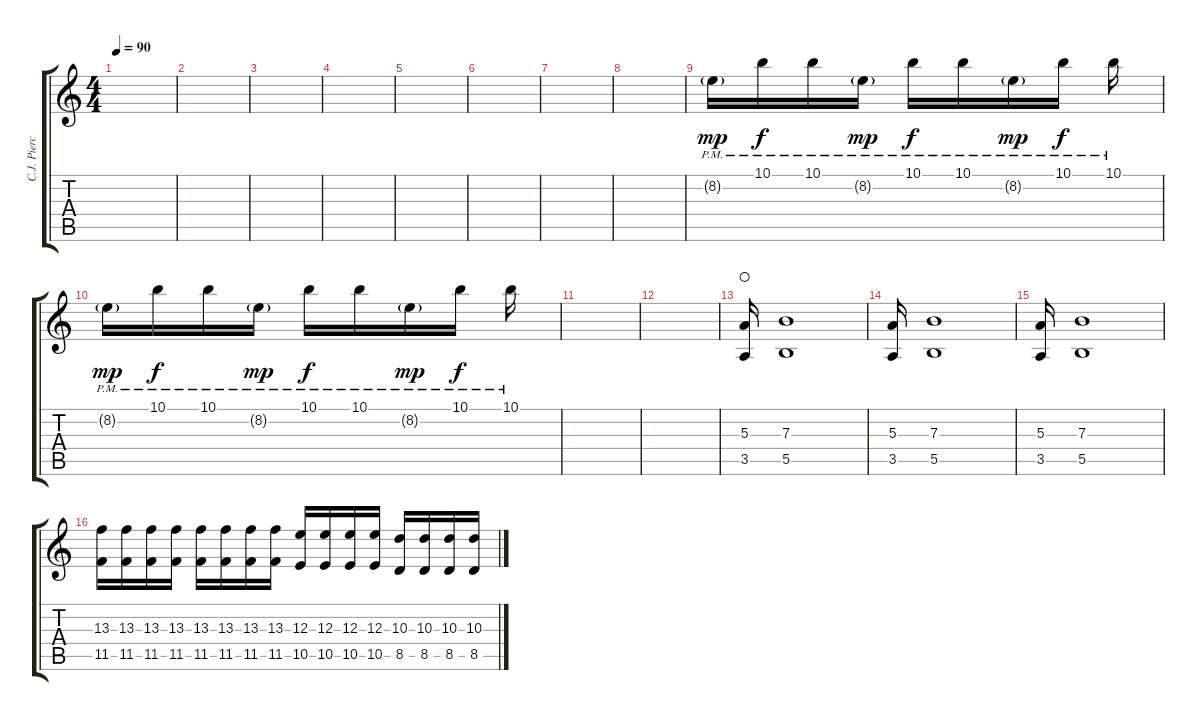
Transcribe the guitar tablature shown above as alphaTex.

\track ("C.J. Pierce " "C.J. Pierc") {instrument overdrivenguitar}
\staff {score tabs}
\tuning (Db4 Ab3 E3 B2 Gb2 B1) {hide}
\ts (4 4)
\tempo 90
\clef g2
\ks c
|
|
|
|
|
|
|
|
8.2{g pm}.16{dy mp} 10.1{pm}.16{dy f} 10.1{pm}.16 8.2{g pm}.16{dy mp} 10.1{pm}.16{dy f} 10.1{pm}.16 8.2{g pm}.16{dy mp} 10.1{pm}.16{dy f} 10.1{pm}.16 |
8.2{g pm}.16{dy mp} 10.1{pm}.16{dy f} 10.1{pm}.16 8.2{g pm}.16{dy mp} 10.1{pm}.16{dy f} 10.1{pm}.16 8.2{g pm}.16{dy mp} 10.1{pm}.16{dy f} 10.1{pm}.16 |
|
|
(5.3 3.5).16{waho} (7.3 5.5).1 |
(5.3 3.5).16 (7.3 5.5).1 |
(5.3 3.5).16 (7.3 5.5).1 |
(13.3 11.5).16 (13.3 11.5).16 (13.3 11.5).16 (13.3 11.5).16 (13.3 11.5).16 (13.3 11.5).16 (13.3 11.5).16 (13.3 11.5).16 (12.3 10.5).16 (12.3 10.5).16 (12.3 10.5).16 (12.3 10.5).16 (10.3 8.5).16 (10.3 8.5).16 (10.3 8.5).16 (10.3 8.5).16
